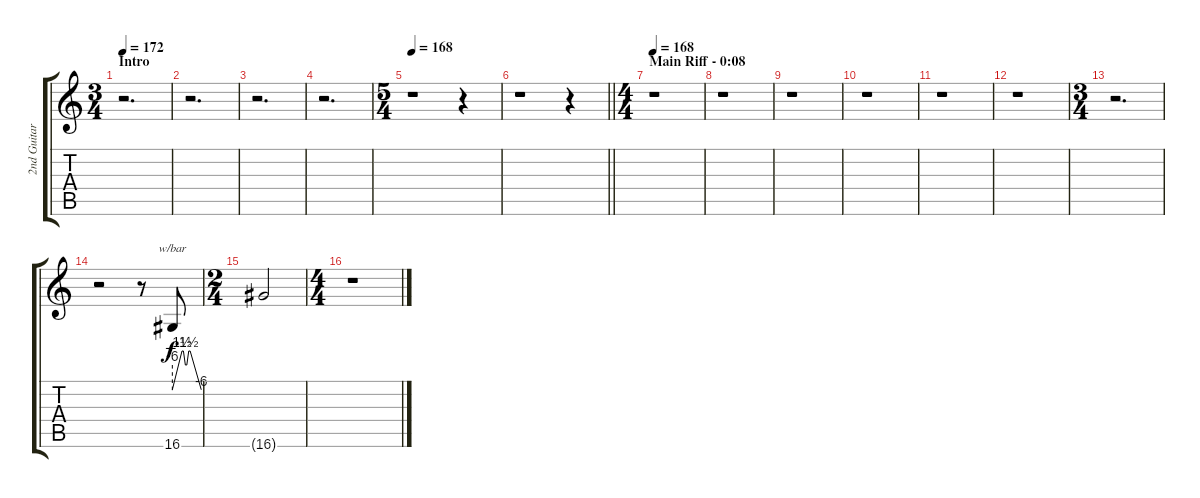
\track ("2nd Guitar" "2nd Guitar") {instrument distortionguitar}
\staff {score tabs}
\tuning (E4 B3 G3 D3 A2 E2) {hide}
\ts (3 4)
\section ("" "Intro")
\tempo 172
\clef g2
\ks c
r.2{d dy f volume 16 instrument distortionguitar} |
r.2{d volume 16} |
r.2{d volume 16} |
r.2{d volume 16} |
\ts (5 4)
\tempo 168
r.1 r.4 |
\barLineRight lightlight
r.1 r.4 |
\ts (4 4)
\section ("" "Main Riff - 0:08")
\tempo 168
r.1 |
r.1 |
r.1 |
r.1 |
r.1 |
r.1 |
\ts (3 4)
r.2{d} |
r.2 r.8 16.6.8{tbe (custom default 0 -24 20 6 23 6 27 0 30 0 34 6 37 6 60 -24) volume 13 balance 14} |
\ts (2 4)
16.6{t}.2{volume 14 balance 14} |
\ts (4 4)
r.1
